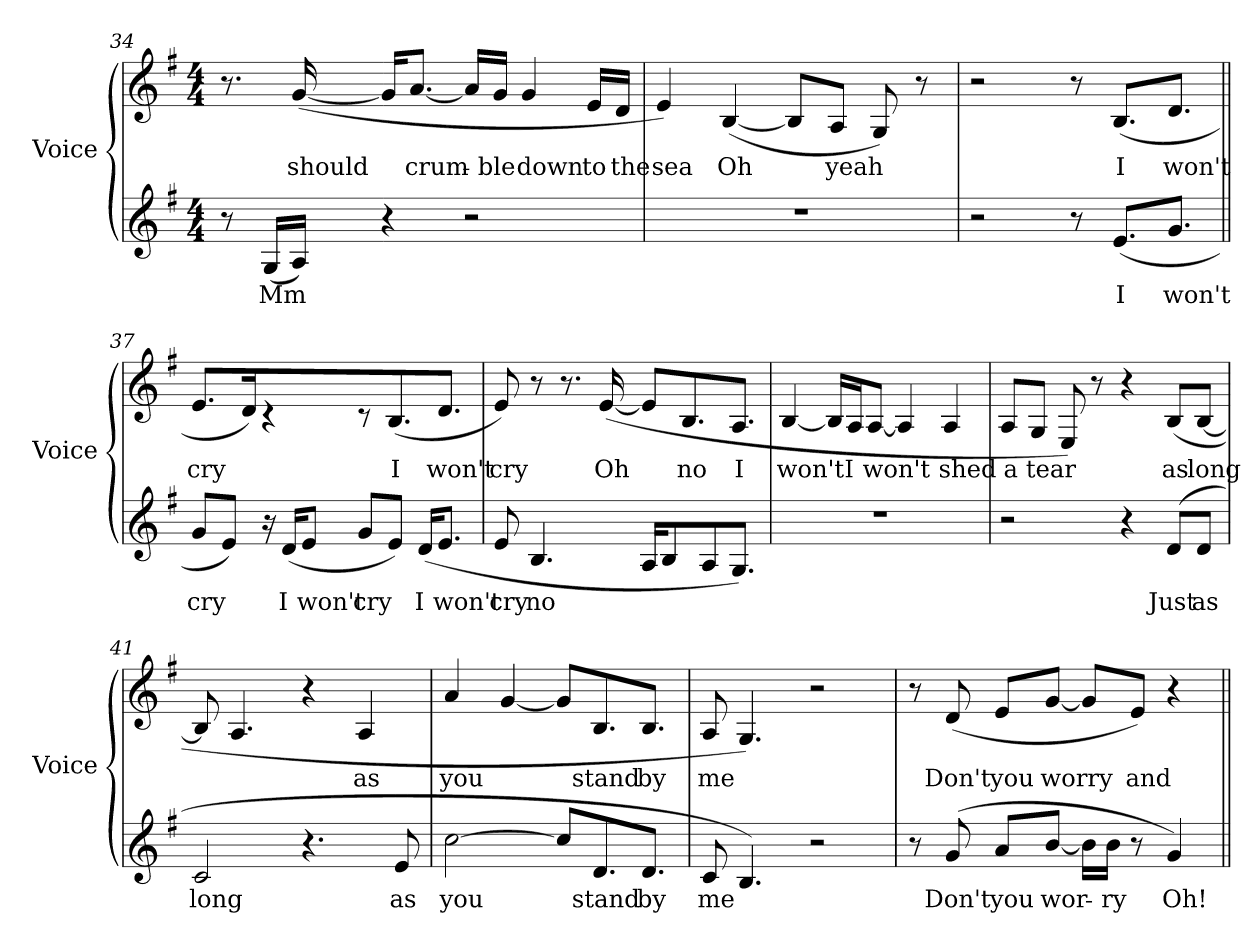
**kern	**text	**kern	**text
*part2	*part2	*part1	*part1
*staff2	*staff2	*staff1	*staff1
*I"Voice	*	*I"Voice	*
*I'Voice	*	*I'Voice	*
*clefG2	*	*clefG2	*
*k[f#]	*	*k[f#]	*
*G:	*	*G:	*
*M4/4	*	*M4/4	*
=34	=34	=34	=34
8r	.	8.r	.
!	!LO:LY:b:color=#000000	!	!
(16Gi/LL	Mm	.	.
!	!	!	!LO:LY:b:color=#000000
16Ai/JJ)	.	([16gi/	should
4r	.	16gi/KL]	.
!	!	!	!LO:LY:b:color=#000000
.	.	[8.ai/J	crum-
2r	.	16ai/LL]	.
!	!	!	!LO:LY:b:color=#000000
.	.	16gi/JJ	-ble
!	!	!	!LO:LY:b:color=#000000
.	.	4gi/	down
!	!	!	!LO:LY:b:color=#000000
.	.	16ei/LL	to
!	!	!	!LO:LY:b:color=#000000
.	.	16di/JJ	the
!!LO:PB:g=z
=35	=35	=35	=35
!	!	!	!LO:LY:b:color=#000000
1r	.	4ei/)	sea
!	!	!	!LO:LY:b:color=#000000
.	.	([4Bi/	Oh
.	.	8Bi/L]	.
!	!	!	!LO:LY:b:color=#000000
.	.	8Ai/J	yeah
.	.	8Gi/)	.
.	.	8r	.
=36	=36	=36	=36
2r	.	2r	.
8r	.	8r	.
!	!LO:LY:b:color=#000000	!	!
!	!	!	!LO:LY:b:color=#000000
(8.ei/L	I	(8.Bi/L	I
!	!LO:LY:b:color=#000000	!	!
!	!	!	!LO:LY:b:color=#000000
8.gi/J	won't	8.di/J	won't
=37||	=37||	=37||	=37||
!	!LO:LY:b:color=#000000	!	!
!	!	!	!LO:LY:b:color=#000000
8gi/L	cry	8.ei/L	cry
8ei/J)	.	.	.
.	.	16di/Jk)	.
16r	.	4r	.
!	!LO:LY:b:color=#000000	!	!
(16di/KL	I	.	.
!	!LO:LY:b:color=#000000	!	!
8ei/J	won't	.	.
!	!LO:LY:b:color=#000000	!	!
8gi/L	cry	8r	.
!	!	!	!LO:LY:b:color=#000000
8ei/J)	.	(8.Bi/	I
!	!LO:LY:b:color=#000000	!	!
(16di/KL	I	.	.
!	!LO:LY:b:color=#000000	!	!
!	!	!	!LO:LY:b:color=#000000
8.ei/J	won't	8.di/J	won't
=38	=38	=38	=38
!	!LO:LY:b:color=#000000	!	!
!	!	!	!LO:LY:b:color=#000000
8ei/	cry	8ei/)	cry
!	!LO:LY:b:color=#000000	!	!
4.Bi/	no	8r	.
.	.	8.r	.
!	!	!	!LO:LY:b:color=#000000
.	.	([16ei/	Oh
16Ai/KL	.	8ei/L]	.
8Bi/	.	.	.
!	!	!	!LO:LY:b:color=#000000
.	.	8.Bi/	no
8Ai/	.	.	.
!	!	!	!LO:LY:b:color=#000000
8.Gi/J)	.	8.Ai/J	I
!!LO:LB:g=z
=39	=39	=39	=39
!	!	!	!LO:LY:b:color=#000000
1r	.	[4Bi/	won't
.	.	16Bi/LL]	.
!	!	!	!LO:LY:b:color=#000000
.	.	16Ai/J	I
!	!	!	!LO:LY:b:color=#000000
.	.	[8Ai/J	won't
.	.	4Ai/]	.
!	!	!	!LO:LY:b:color=#000000
.	.	4Ai/	shed
=40	=40	=40	=40
!	!	!	!LO:LY:b:color=#000000
2r	.	8Ai/L	a
!	!	!	!LO:LY:b:color=#000000
.	.	8Gi/J	tear
.	.	8Ei/)	.
.	.	8r	.
4r	.	4r	.
!	!LO:LY:b:color=#000000	!	!
!	!	!	!LO:LY:b:color=#000000
(8di/L	Just	(8Bi/L	as
!	!LO:LY:b:color=#000000	!	!
!	!	!	!LO:LY:b:color=#000000
8di/J	as	[8Bi/J	long
=41	=41	=41	=41
!	!LO:LY:b:color=#000000	!	!
2ci/	long	8Bi/]	.
.	.	4.Ai/	.
4.r	.	4r	.
!	!	!	!LO:LY:b:color=#000000
.	.	4Ai/	as
!	!LO:LY:b:color=#000000	!	!
8ei/	as	.	.
=42	=42	=42	=42
!	!LO:LY:b:color=#000000	!	!
!	!	!	!LO:LY:b:color=#000000
[2cci\	you	4ai/	you
.	.	[4gi/	.
8cci/L]	.	8gi/L]	.
!	!LO:LY:b:color=#000000	!	!
!	!	!	!LO:LY:b:color=#000000
8.di/	stand	8.Bi/	stand
!	!LO:LY:b:color=#000000	!	!
!	!	!	!LO:LY:b:color=#000000
8.di/J	by	8.Bi/J	by
!!LO:LB:g=z
=43	=43	=43	=43
!	!LO:LY:b:color=#000000	!	!
!	!	!	!LO:LY:b:color=#000000
8ci/	me	8Ai/	me
4.Bi/)	.	4.Gi/)	.
2r	.	2r	.
=44	=44	=44	=44
8r	.	8r	.
!	!LO:LY:b:color=#000000	!	!
!	!	!	!LO:LY:b:color=#000000
(8gi/	Don't	(8di/	Don't
!	!LO:LY:b:color=#000000	!	!
!	!	!	!LO:LY:b:color=#000000
8ai/L	you	8ei/L	you
!	!LO:LY:b:color=#000000	!	!
!	!	!	!LO:LY:b:color=#000000
[8bi/J	wor-	[8gi/J	worry
16bi\LL]	.	8gi/L]	.
!	!LO:LY:b:color=#000000	!	!
16bi\JJ	-ry	.	.
!	!	!	!LO:LY:b:color=#000000
8r	.	8ei/J)	and
!	!LO:LY:b:color=#000000	!	!
4gi/)	Oh!	4r	.
=||	=||	=||	=||
*-	*-	*-	*-
